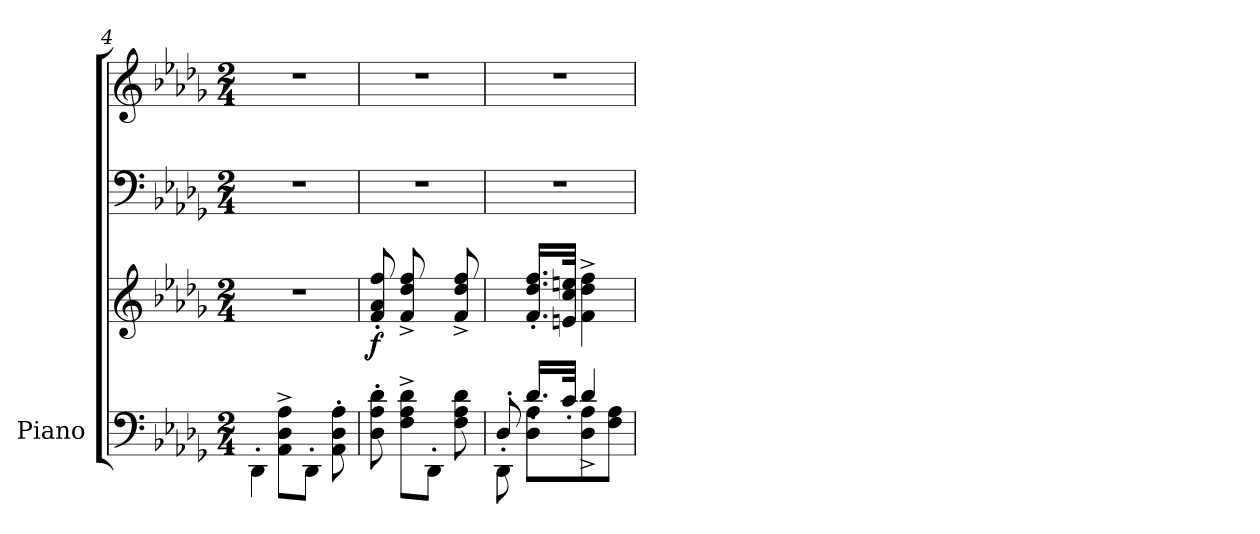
**kern	**kern	**kern	**kern	**dynam
*part1	*part1	*part1	*part1	*part1
*staff4	*staff3	*staff2	*staff1	*staff1/2/3/4
*I"Piano	*	*	*	*
*I'Pno.	*	*	*	*
*clefF4	*clefG2	*clefF4	*clefG2	*
*k[b-e-a-d-g-]	*k[b-e-a-d-g-]	*k[b-e-a-d-g-]	*k[b-e-a-d-g-]	*
*M2/4	*M2/4	*M2/4	*M2/4	*
=4	=4	=4	=4	=4
8DD-'\J	2r	2r	2r	.
8AA-\^ 8D-\^ 8A-\^L	.	.	.	.
8DD-'\J	.	.	.	.
8AA-\' 8D-\' 8A-\'	.	.	.	.
=5	=5	=5	=5	=5
*^	*	*	*	*
!	!	!	!	!	!LO:DY:b=3
8D-\' 8A-\' 8d-\'	4ryy	8f/' 8a-/' 8ff/'	2r	2r	f
8F\^ 8A-\^ 8d-\^L	.	8f/^ 8dd-/^ 8ff/^L	.	.	.
8DD-'\J	8D-'/J	8ryy	.	.	.
8F\ 8A-\ 8d-\	8ryy	8f/^ 8dd-/^ 8ff/^	.	.	.
!!LO:LB:g=z
=6	=6	=6	=6	=6	=6
*	*^	*	*	*	*
8DD-'\	8ryy	8D-'/	8ryy	2r	2r	.
8D-\ 8A-\L	16.d-'/LL	4.ryy	16.f/' 16.dd-/' 16.ff/'LL	.	.	.
.	32c'/JJk	.	32en/ 32cc/ 32een/JJk	.	.	.
8D-\ 8A-\	4d-^/	.	4f\^ 4dd-\^ 4ff\^	.	.	.
8F\ 8A-\J	.	.	.	.	.	.
*v	*v	*v	*	*	*	*
=	=	=	=	=
*-	*-	*-	*-	*-
